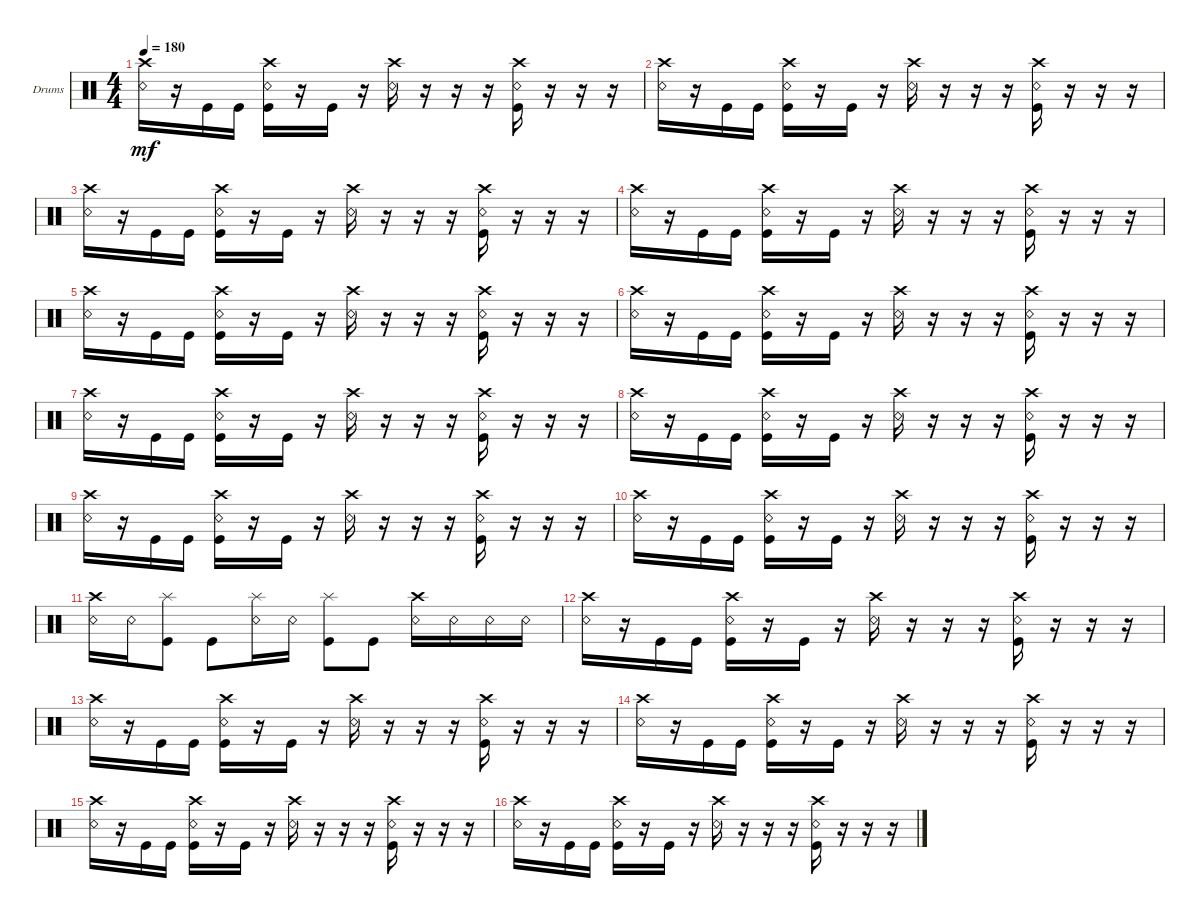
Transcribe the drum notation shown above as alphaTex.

\defaultSystemsLayout 4
\bracketExtendMode groupsimilarinstruments
\firstSystemTrackNameOrientation horizontal
\otherSystemsTrackNameOrientation horizontal
\track ("Drumkit" "Drums") {instrument percussion}
\staff {score}
\articulation defaults
\ts (4 4)
\tempo 180
\clef neutral
\ks c
("Crash high (hit)" "Snare (rim shot)").16{dy mf} r.16 "Kick (hit)".16 "Kick (hit)".16 ("Kick (hit)" "Snare (rim shot)" "Crash high (hit)").16 r.16 "Kick (hit)".16 r.16 ("Snare (rim shot)" "Crash high (hit)").16 r.16 r.16 r.16 ("Crash high (hit)" "Kick (hit)" "Snare (rim shot)").16 r.16 r.16 r.16 |
("Crash high (hit)" "Snare (rim shot)").16 r.16 "Kick (hit)".16 "Kick (hit)".16 ("Kick (hit)" "Snare (rim shot)" "Crash high (hit)").16 r.16 "Kick (hit)".16 r.16 ("Snare (rim shot)" "Crash high (hit)").16 r.16 r.16 r.16 ("Crash high (hit)" "Kick (hit)" "Snare (rim shot)").16 r.16 r.16 r.16 |
("Crash high (hit)" "Snare (rim shot)").16 r.16 "Kick (hit)".16 "Kick (hit)".16 ("Kick (hit)" "Snare (rim shot)" "Crash high (hit)").16 r.16 "Kick (hit)".16 r.16 ("Snare (rim shot)" "Crash high (hit)").16 r.16 r.16 r.16 ("Crash high (hit)" "Kick (hit)" "Snare (rim shot)").16 r.16 r.16 r.16 |
("Crash high (hit)" "Snare (rim shot)").16 r.16 "Kick (hit)".16 "Kick (hit)".16 ("Kick (hit)" "Snare (rim shot)" "Crash high (hit)").16 r.16 "Kick (hit)".16 r.16 ("Snare (rim shot)" "Crash high (hit)").16 r.16 r.16 r.16 ("Crash high (hit)" "Kick (hit)" "Snare (rim shot)").16 r.16 r.16 r.16 |
("Crash high (hit)" "Snare (rim shot)").16 r.16 "Kick (hit)".16 "Kick (hit)".16 ("Kick (hit)" "Snare (rim shot)" "Crash high (hit)").16 r.16 "Kick (hit)".16 r.16 ("Snare (rim shot)" "Crash high (hit)").16 r.16 r.16 r.16 ("Crash high (hit)" "Kick (hit)" "Snare (rim shot)").16 r.16 r.16 r.16 |
("Crash high (hit)" "Snare (rim shot)").16 r.16 "Kick (hit)".16 "Kick (hit)".16 ("Kick (hit)" "Snare (rim shot)" "Crash high (hit)").16 r.16 "Kick (hit)".16 r.16 ("Snare (rim shot)" "Crash high (hit)").16 r.16 r.16 r.16 ("Crash high (hit)" "Kick (hit)" "Snare (rim shot)").16 r.16 r.16 r.16 |
("Crash high (hit)" "Snare (rim shot)").16 r.16 "Kick (hit)".16 "Kick (hit)".16 ("Kick (hit)" "Snare (rim shot)" "Crash high (hit)").16 r.16 "Kick (hit)".16 r.16 ("Snare (rim shot)" "Crash high (hit)").16 r.16 r.16 r.16 ("Crash high (hit)" "Kick (hit)" "Snare (rim shot)").16 r.16 r.16 r.16 |
("Crash high (hit)" "Snare (rim shot)").16 r.16 "Kick (hit)".16 "Kick (hit)".16 ("Kick (hit)" "Snare (rim shot)" "Crash high (hit)").16 r.16 "Kick (hit)".16 r.16 ("Snare (rim shot)" "Crash high (hit)").16 r.16 r.16 r.16 ("Crash high (hit)" "Kick (hit)" "Snare (rim shot)").16 r.16 r.16 r.16 |
("Crash high (hit)" "Snare (rim shot)").16 r.16 "Kick (hit)".16 "Kick (hit)".16 ("Kick (hit)" "Snare (rim shot)" "Crash high (hit)").16 r.16 "Kick (hit)".16 r.16 ("Snare (rim shot)" "Crash high (hit)").16 r.16 r.16 r.16 ("Crash high (hit)" "Kick (hit)" "Snare (rim shot)").16 r.16 r.16 r.16 |
("Crash high (hit)" "Snare (rim shot)").16 r.16 "Kick (hit)".16 "Kick (hit)".16 ("Kick (hit)" "Snare (rim shot)" "Crash high (hit)").16 r.16 "Kick (hit)".16 r.16 ("Snare (rim shot)" "Crash high (hit)").16 r.16 r.16 r.16 ("Crash high (hit)" "Kick (hit)" "Snare (rim shot)").16 r.16 r.16 r.16 |
("Snare (rim shot)" "Crash high (hit)").16 "Snare (rim shot)".16 ("Splash (hit)" "Kick (hit)").8 "Kick (hit)".8 ("Splash (hit)" "Snare (rim shot)").16 "Snare (rim shot)".16 ("Kick (hit)" "Splash (hit)").8 "Kick (hit)".8 ("Crash high (hit)" "Snare (rim shot)").16 "Snare (rim shot)".16 "Snare (rim shot)".16 "Snare (rim shot)".16 |
("Crash high (hit)" "Snare (rim shot)").16 r.16 "Kick (hit)".16 "Kick (hit)".16 ("Kick (hit)" "Snare (rim shot)" "Crash high (hit)").16 r.16 "Kick (hit)".16 r.16 ("Snare (rim shot)" "Crash high (hit)").16 r.16 r.16 r.16 ("Crash high (hit)" "Kick (hit)" "Snare (rim shot)").16 r.16 r.16 r.16 |
("Crash high (hit)" "Snare (rim shot)").16 r.16 "Kick (hit)".16 "Kick (hit)".16 ("Kick (hit)" "Snare (rim shot)" "Crash high (hit)").16 r.16 "Kick (hit)".16 r.16 ("Snare (rim shot)" "Crash high (hit)").16 r.16 r.16 r.16 ("Crash high (hit)" "Kick (hit)" "Snare (rim shot)").16 r.16 r.16 r.16 |
("Crash high (hit)" "Snare (rim shot)").16 r.16 "Kick (hit)".16 "Kick (hit)".16 ("Kick (hit)" "Snare (rim shot)" "Crash high (hit)").16 r.16 "Kick (hit)".16 r.16 ("Snare (rim shot)" "Crash high (hit)").16 r.16 r.16 r.16 ("Crash high (hit)" "Kick (hit)" "Snare (rim shot)").16 r.16 r.16 r.16 |
("Crash high (hit)" "Snare (rim shot)").16 r.16 "Kick (hit)".16 "Kick (hit)".16 ("Kick (hit)" "Snare (rim shot)" "Crash high (hit)").16 r.16 "Kick (hit)".16 r.16 ("Snare (rim shot)" "Crash high (hit)").16 r.16 r.16 r.16 ("Crash high (hit)" "Kick (hit)" "Snare (rim shot)").16 r.16 r.16 r.16 |
("Crash high (hit)" "Snare (rim shot)").16 r.16 "Kick (hit)".16 "Kick (hit)".16 ("Kick (hit)" "Snare (rim shot)" "Crash high (hit)").16 r.16 "Kick (hit)".16 r.16 ("Snare (rim shot)" "Crash high (hit)").16 r.16 r.16 r.16 ("Crash high (hit)" "Kick (hit)" "Snare (rim shot)").16 r.16 r.16 r.16
